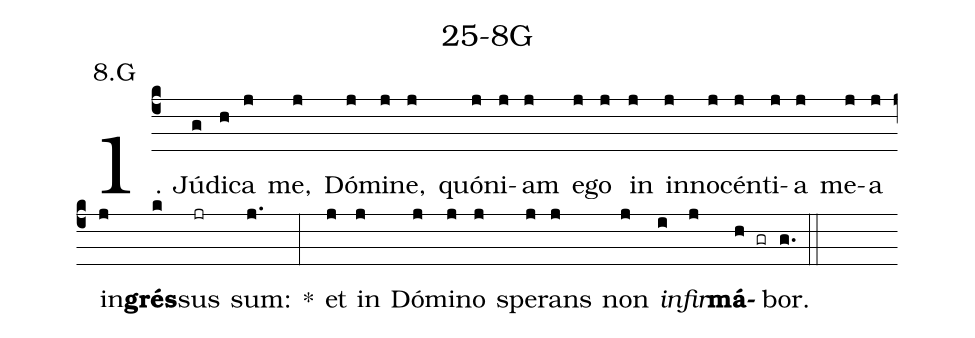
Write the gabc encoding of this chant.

name: 25-8G;
annotation: 8.G;
%%
(c4)1. Jú(g)di(h)ca(j) me,(j) Dó(j)mi(j)ne,(j) quón(j)i(j)am(j) e(j)go(j) in(j) in(j)no(j)cén(j)ti(j)a(j) me(j)a(j) in(j)<b>grés</b>(k)sus(jr) sum:(j.) *(:) et(j) in(j) Dó(j)mi(j)no(j) spe(j)rans(j) non(j) <i>in</i>(i)<i>fir</i>(j)<b>má</b>(h gr)bor.(g.) (::)
